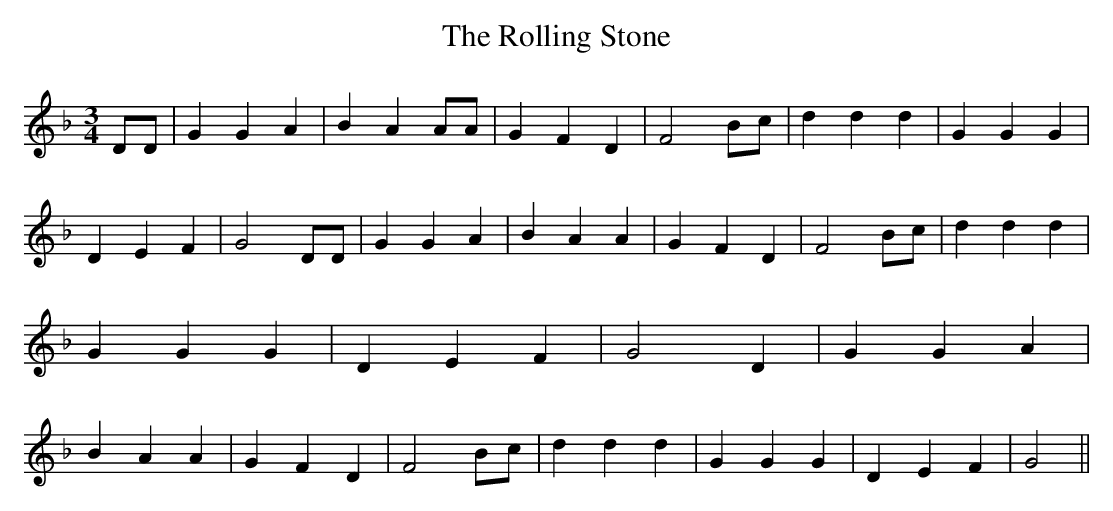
X:1
T:The Rolling Stone
M:3/4
L:1/4
K:F
 D/2D/2| G G A| B A A/2A/2| G F D| F2 B/2c/2| d d d| G G G| D E F|\
 G2 D/2D/2| G G A| B A A| G F D| F2 B/2c/2| d d d| G G G| D E F| G2 D|\
 G G A| B A A| G F D| F2B/2-c/2| d d d| G G G| D E F| G2||
